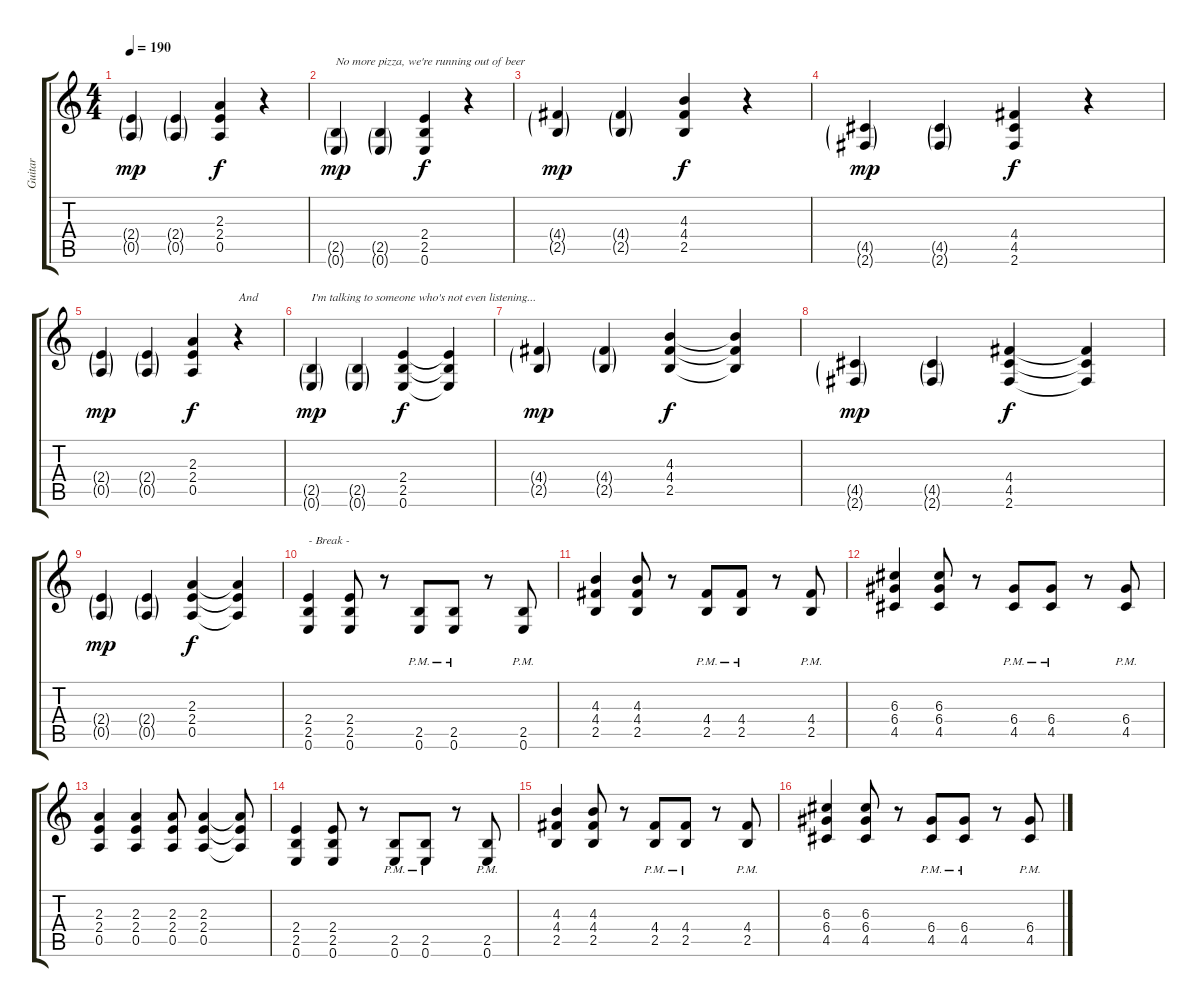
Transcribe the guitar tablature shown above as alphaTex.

\track ("Guitar" "Guitar") {instrument distortionguitar}
\staff {score tabs}
\tuning (E4 B3 G3 D3 A2 E2) {hide}
\ts (4 4)
\tempo 190
\clef g2
\ks c
(2.4{g} 0.5{g}).4{dy mp} (2.4{g} 0.5{g}).4 (2.3 2.4 0.5).4{dy f} r.4 |
(2.5{g} 0.6{g}).4{txt "No more pizza, we're running out of beer" dy mp} (2.5{g} 0.6{g}).4 (2.4 2.5 0.6).4{dy f} r.4 |
(4.4{g} 2.5{g}).4{dy mp} (4.4{g} 2.5{g}).4 (4.3 4.4 2.5).4{dy f} r.4 |
(4.5{g} 2.6{g}).4{dy mp} (4.5{g} 2.6{g}).4 (4.4 4.5 2.6).4{dy f} r.4 |
(2.4{g} 0.5{g}).4{dy mp} (2.4{g} 0.5{g}).4 (2.3 2.4 0.5).4{dy f} r.4{txt "And"} |
(2.5{g} 0.6{g}).4{txt "I'm talking to someone who's not even listening..." dy mp} (2.5{g} 0.6{g}).4 (2.4 2.5 0.6).4{dy f} (2.4{t} 2.5{t} 0.6{t}).4 |
(4.4{g} 2.5{g}).4{dy mp} (4.4{g} 2.5{g}).4 (4.3 4.4 2.5).4{dy f} (4.3{t} 4.4{t} 2.5{t}).4 |
(4.5{g} 2.6{g}).4{dy mp} (4.5{g} 2.6{g}).4 (4.4 4.5 2.6).4{dy f} (4.4{t} 4.5{t} 2.6{t}).4 |
(2.4{g} 0.5{g}).4{dy mp} (2.4{g} 0.5{g}).4 (2.3 2.4 0.5).4{dy f} (2.3{t} 2.4{t} 0.5{t}).4 |
(2.4 2.5 0.6).4{txt "- Break -"} (2.4 2.5 0.6).8 r.8 (2.5{pm} 0.6{pm}).8 (2.5{pm} 0.6{pm}).8 r.8 (2.5{pm} 0.6{pm}).8 |
(4.3 4.4 2.5).4 (4.3 4.4 2.5).8 r.8 (4.4{pm} 2.5{pm}).8 (4.4{pm} 2.5{pm}).8 r.8 (4.4{pm} 2.5{pm}).8 |
(6.3 6.4 4.5).4 (6.3 6.4 4.5).8 r.8 (6.4{pm} 4.5{pm}).8 (6.4{pm} 4.5{pm}).8 r.8 (6.4{pm} 4.5{pm}).8 |
(2.3 2.4 0.5).4 (2.3 2.4 0.5).4 (2.3 2.4 0.5).8 (2.3 2.4 0.5).4 (2.3{t} 2.4{t} 0.5{t}).8 |
(2.4 2.5 0.6).4 (2.4 2.5 0.6).8 r.8 (2.5{pm} 0.6{pm}).8 (2.5{pm} 0.6{pm}).8 r.8 (2.5{pm} 0.6{pm}).8 |
(4.3 4.4 2.5).4 (4.3 4.4 2.5).8 r.8 (4.4{pm} 2.5{pm}).8 (4.4{pm} 2.5{pm}).8 r.8 (4.4{pm} 2.5{pm}).8 |
(6.3 6.4 4.5).4 (6.3 6.4 4.5).8 r.8 (6.4{pm} 4.5{pm}).8 (6.4{pm} 4.5{pm}).8 r.8 (6.4{pm} 4.5{pm}).8
